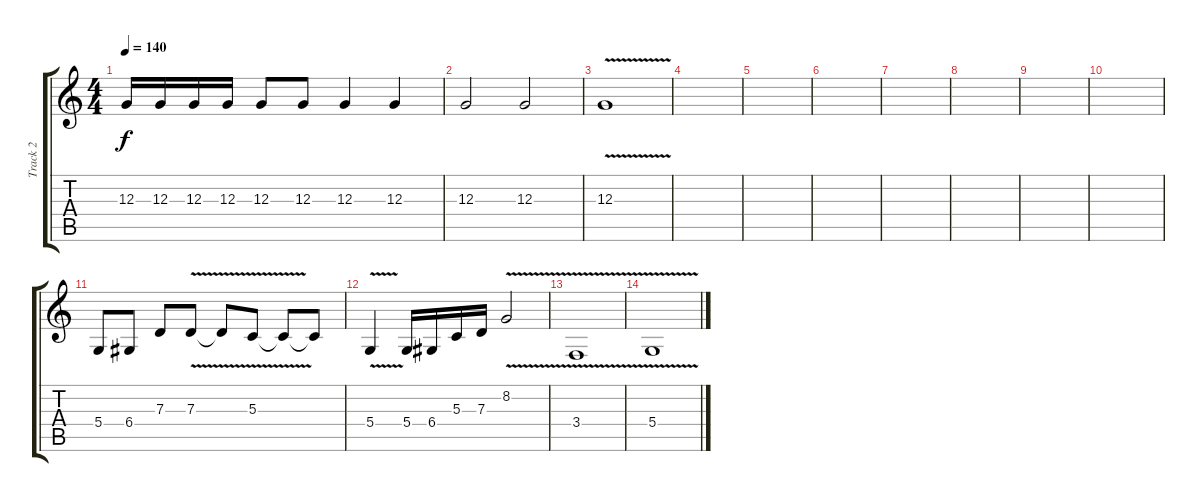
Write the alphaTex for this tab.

\track ("Track 2" "Track 2") {instrument viola}
\staff {score tabs}
\tuning (E4 B3 G3 D3 A2 E2) {hide}
\ts (4 4)
\tempo 140
\clef g2
\ks c
12.3.16{dy f} 12.3.16 12.3.16 12.3.16 12.3.8 12.3.8 12.3.4 12.3.4 |
12.3.2 12.3.2 |
12.3{v}.1 |
|
|
|
|
|
|
|
5.4.8 6.4.8 7.3.8 7.3{v}.8 7.3{t}.8 5.3{v}.8 5.3{t}.8 5.3{t}.8 |
5.4{v}.4 5.4.16 6.4.16 5.3.16 7.3.16 8.2{v}.2 |
3.4{v}.1 |
5.4{v}.1
